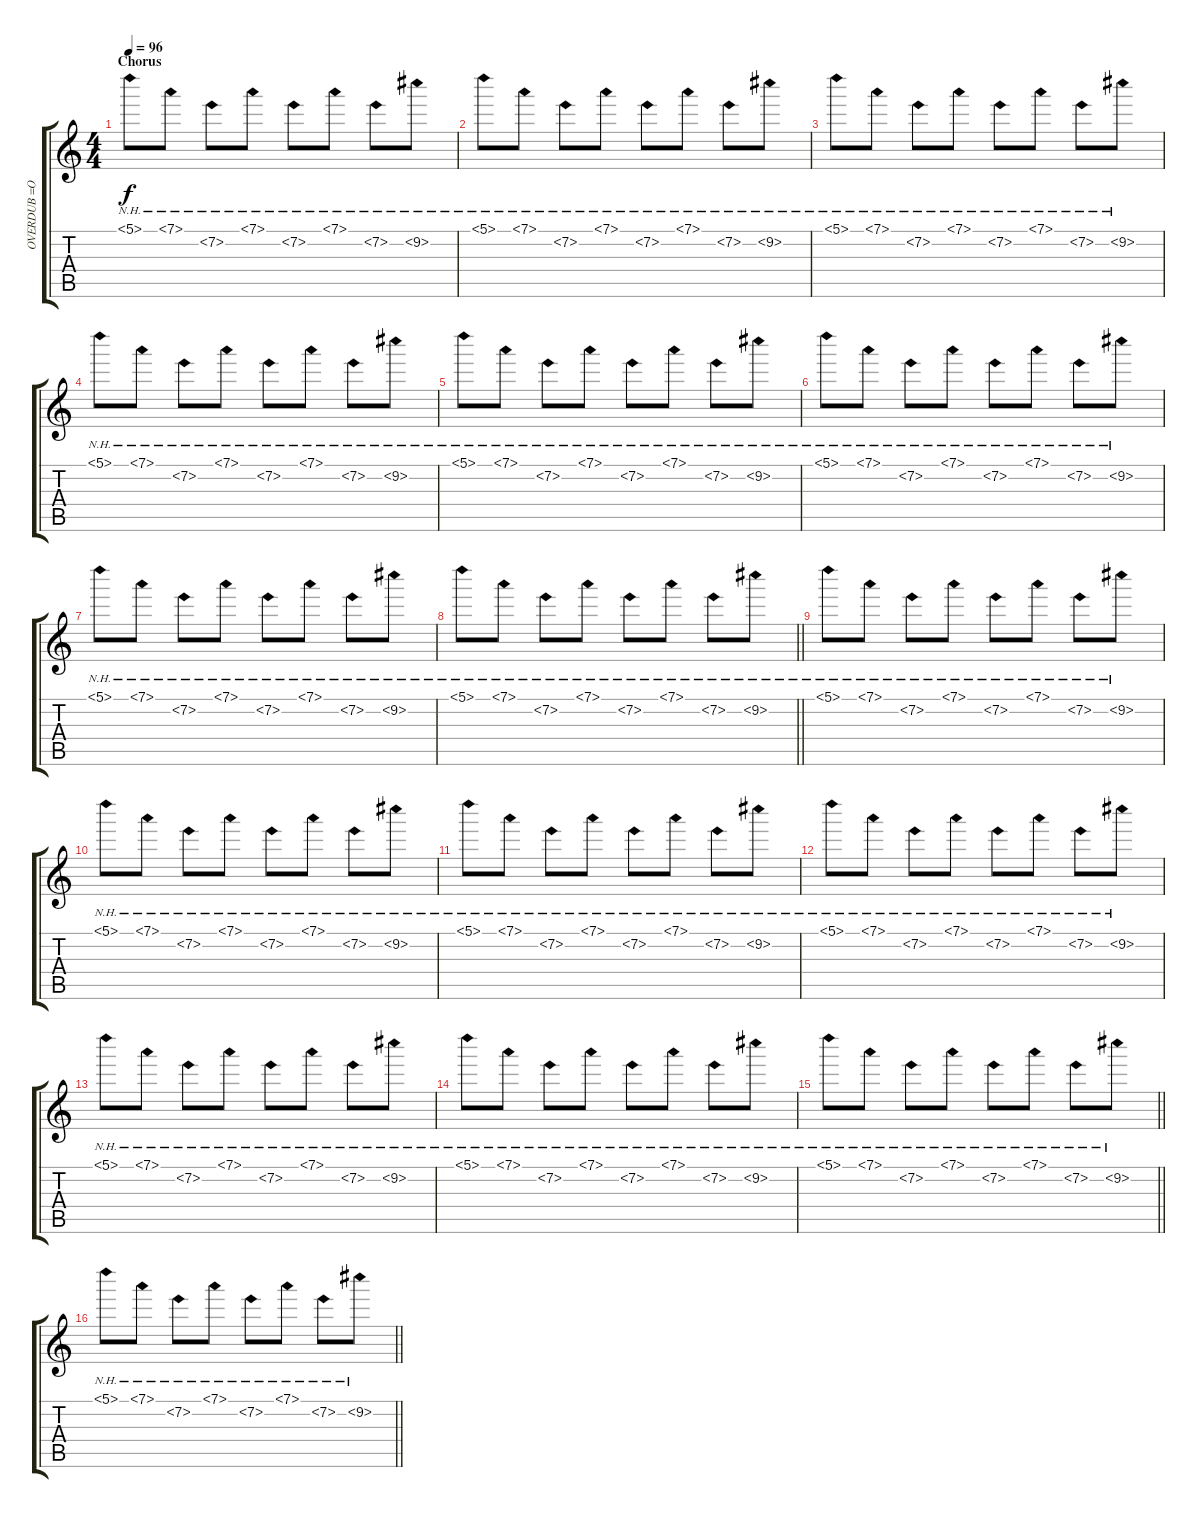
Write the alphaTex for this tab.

\track ("OVERDUB =O" "OVERDUB =O") {instrument distortionguitar}
\staff {score tabs}
\tuning (D4 A3 F3 C3 G2 D2) {hide}
\ts (4 4)
\section ("" "Chorus")
\tempo 96
\clef g2
\ks c
5.1{nh}.8{dy f} 7.1{nh}.8 7.2{nh}.8 7.1{nh}.8 7.2{nh}.8 7.1{nh}.8 7.2{nh}.8 9.2{nh}.8 |
5.1{nh}.8 7.1{nh}.8 7.2{nh}.8 7.1{nh}.8 7.2{nh}.8 7.1{nh}.8 7.2{nh}.8 9.2{nh}.8 |
5.1{nh}.8 7.1{nh}.8 7.2{nh}.8 7.1{nh}.8 7.2{nh}.8 7.1{nh}.8 7.2{nh}.8 9.2{nh}.8 |
5.1{nh}.8 7.1{nh}.8 7.2{nh}.8 7.1{nh}.8 7.2{nh}.8 7.1{nh}.8 7.2{nh}.8 9.2{nh}.8 |
5.1{nh}.8 7.1{nh}.8 7.2{nh}.8 7.1{nh}.8 7.2{nh}.8 7.1{nh}.8 7.2{nh}.8 9.2{nh}.8 |
5.1{nh}.8 7.1{nh}.8 7.2{nh}.8 7.1{nh}.8 7.2{nh}.8 7.1{nh}.8 7.2{nh}.8 9.2{nh}.8 |
5.1{nh}.8 7.1{nh}.8 7.2{nh}.8 7.1{nh}.8 7.2{nh}.8 7.1{nh}.8 7.2{nh}.8 9.2{nh}.8 |
\barLineRight lightlight
5.1{nh}.8 7.1{nh}.8 7.2{nh}.8 7.1{nh}.8 7.2{nh}.8 7.1{nh}.8 7.2{nh}.8 9.2{nh}.8 |
5.1{nh}.8 7.1{nh}.8 7.2{nh}.8 7.1{nh}.8 7.2{nh}.8 7.1{nh}.8 7.2{nh}.8 9.2{nh}.8 |
5.1{nh}.8 7.1{nh}.8 7.2{nh}.8 7.1{nh}.8 7.2{nh}.8 7.1{nh}.8 7.2{nh}.8 9.2{nh}.8 |
5.1{nh}.8 7.1{nh}.8 7.2{nh}.8 7.1{nh}.8 7.2{nh}.8 7.1{nh}.8 7.2{nh}.8 9.2{nh}.8 |
5.1{nh}.8 7.1{nh}.8 7.2{nh}.8 7.1{nh}.8 7.2{nh}.8 7.1{nh}.8 7.2{nh}.8 9.2{nh}.8 |
5.1{nh}.8 7.1{nh}.8 7.2{nh}.8 7.1{nh}.8 7.2{nh}.8 7.1{nh}.8 7.2{nh}.8 9.2{nh}.8 |
5.1{nh}.8{volume 0} 7.1{nh}.8 7.2{nh}.8 7.1{nh}.8 7.2{nh}.8 7.1{nh}.8 7.2{nh}.8 9.2{nh}.8 |
\barLineRight lightlight
5.1{nh}.8 7.1{nh}.8 7.2{nh}.8 7.1{nh}.8 7.2{nh}.8 7.1{nh}.8 7.2{nh}.8 9.2{nh}.8 |
\barLineRight lightlight
5.1{nh}.8 7.1{nh}.8 7.2{nh}.8 7.1{nh}.8 7.2{nh}.8 7.1{nh}.8 7.2{nh}.8 9.2{nh}.8
